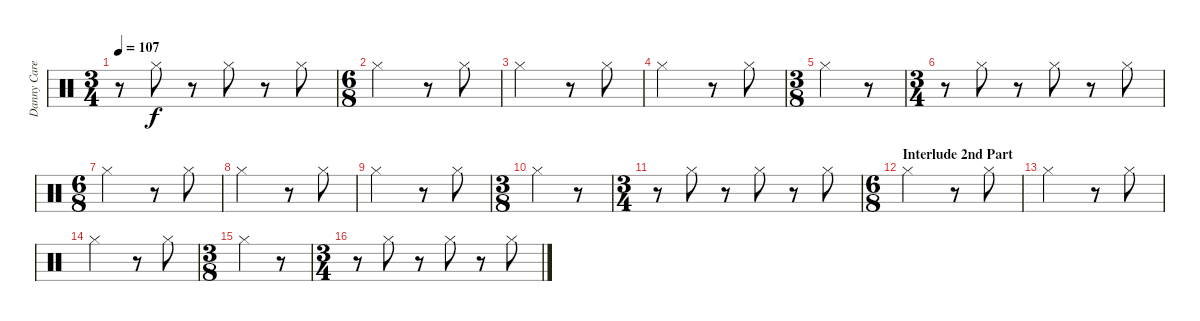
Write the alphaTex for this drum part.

\track ("Danny Carey" "Danny Care") {instrument percussion}
\staff {score}
\articulation defaults
\ts (3 4)
\tempo 107
\clef neutral
\ks c
r.8{dy f} "Hi-Hat (closed)".8 r.8 "Hi-Hat (closed)".8 r.8 "Hi-Hat (closed)".8 |
\ts (6 8)
"Hi-Hat (closed)".2 r.8 "Hi-Hat (closed)".8 |
"Hi-Hat (closed)".2 r.8 "Hi-Hat (closed)".8 |
"Hi-Hat (closed)".2 r.8 "Hi-Hat (closed)".8 |
\ts (3 8)
"Hi-Hat (closed)".4 r.8 |
\ts (3 4)
r.8 "Hi-Hat (closed)".8 r.8 "Hi-Hat (closed)".8 r.8 "Hi-Hat (closed)".8 |
\ts (6 8)
"Hi-Hat (closed)".2 r.8 "Hi-Hat (closed)".8 |
"Hi-Hat (closed)".2 r.8 "Hi-Hat (closed)".8 |
"Hi-Hat (closed)".2 r.8 "Hi-Hat (closed)".8 |
\ts (3 8)
"Hi-Hat (closed)".4 r.8 |
\ts (3 4)
r.8 "Hi-Hat (closed)".8 r.8 "Hi-Hat (closed)".8 r.8 "Hi-Hat (closed)".8 |
\ts (6 8)
\section ("" "Interlude 2nd Part")
"Hi-Hat (closed)".2 r.8 "Hi-Hat (closed)".8 |
"Hi-Hat (closed)".2 r.8 "Hi-Hat (closed)".8 |
"Hi-Hat (closed)".2 r.8 "Hi-Hat (closed)".8 |
\ts (3 8)
"Hi-Hat (closed)".4 r.8 |
\ts (3 4)
r.8 "Hi-Hat (closed)".8 r.8 "Hi-Hat (closed)".8 r.8 "Hi-Hat (closed)".8
